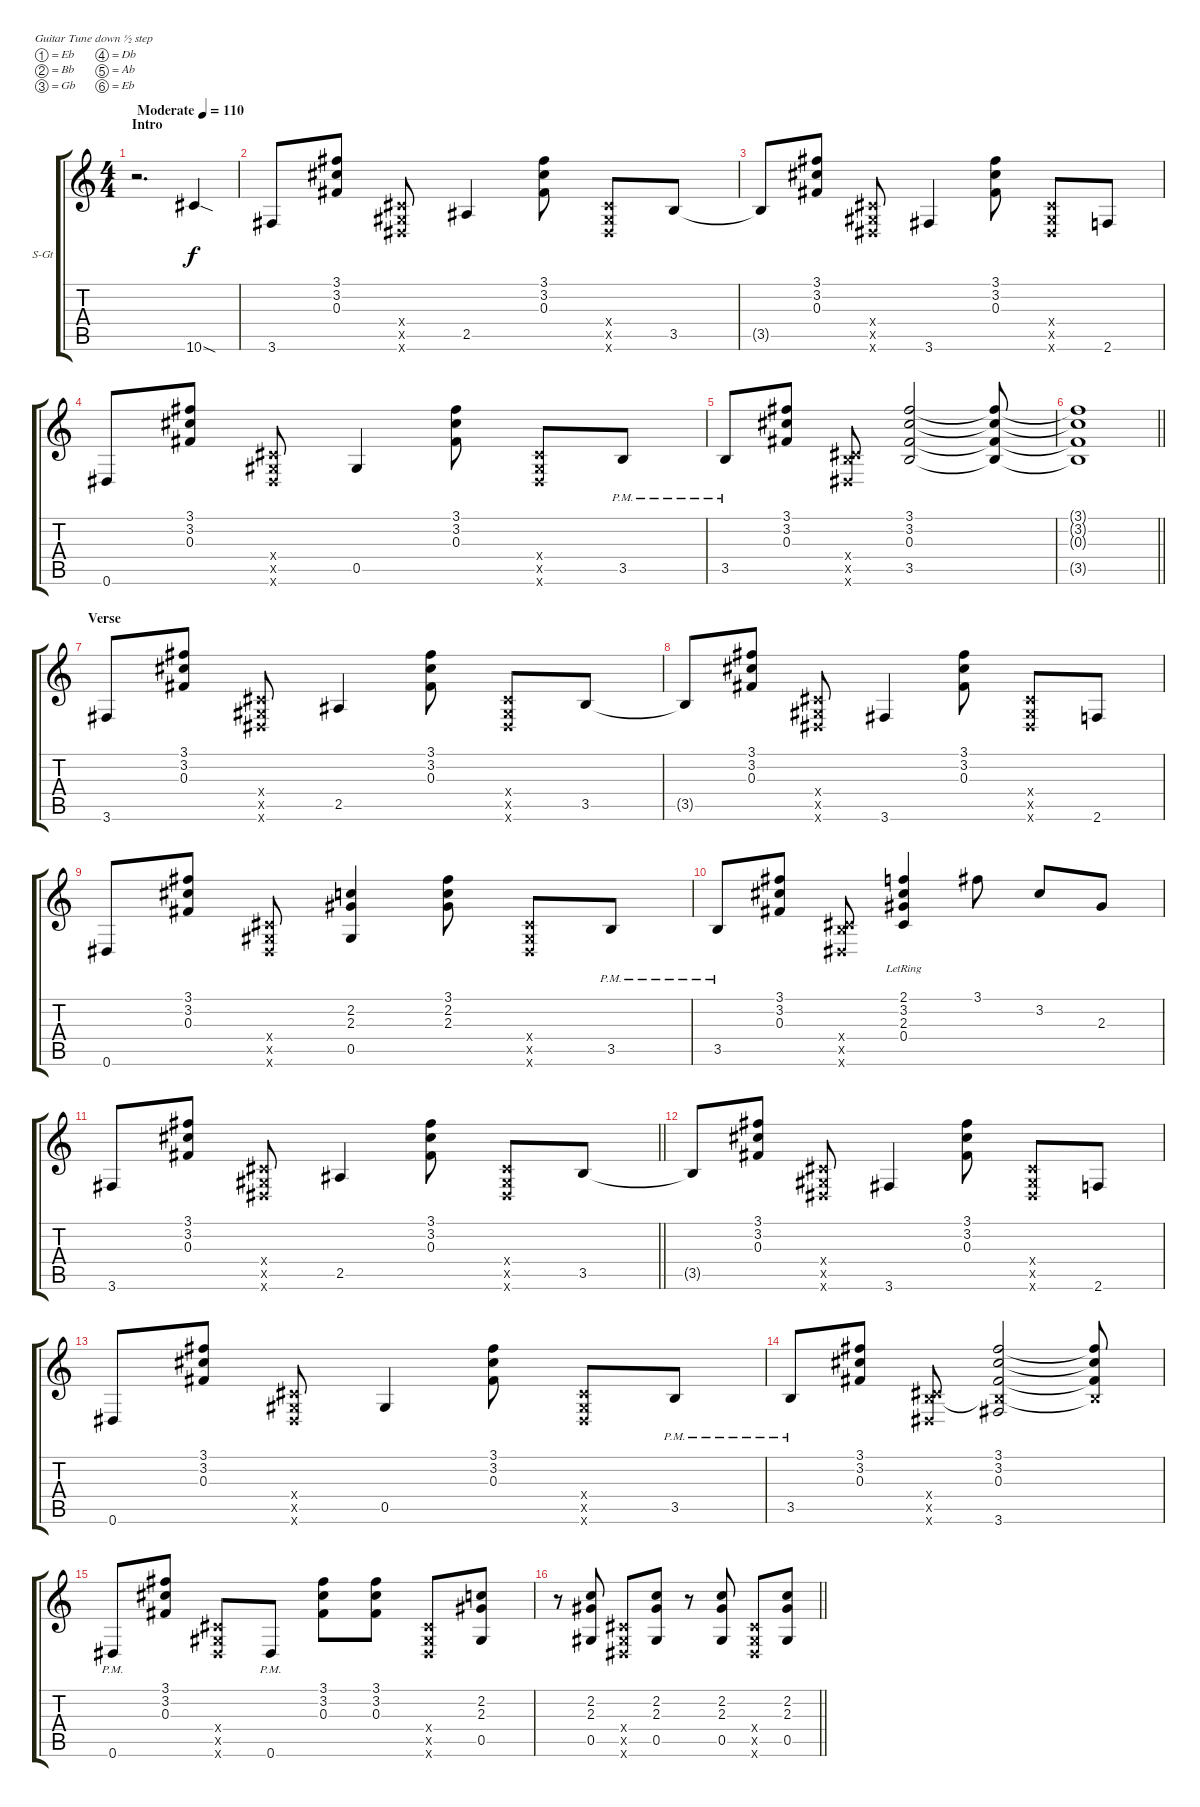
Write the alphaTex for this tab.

\bracketExtendMode groupsimilarinstruments
\firstSystemTrackNameOrientation horizontal
\otherSystemsTrackNameOrientation horizontal
\track ("Rhythm Guitar" "S-Gt") {instrument acousticguitarsteel}
\staff {score tabs}
\tuning (Eb4 Bb3 Gb3 Db3 Ab2 Eb2)
\ts (4 4)
\beaming (8 2 2 2 2)
\section ("" "Intro")
\tempo (110 "Moderate")
\clef g2
\ks c
r.2{d dy f instrument acousticguitarsteel} 10.6{sod}.4 |
3.6.8 (3.1 3.2 0.3).8 (0.4{x} 0.5{x} 0.6{x}).8 2.5.4 (3.1 3.2 0.3).8 (0.4{x} 0.5{x} 0.6{x}).8 3.5.8 |
3.5{t}.8 (3.1 3.2 0.3).8 (0.4{x} 0.5{x} 0.6{x}).8 3.6.4 (3.1 3.2 0.3).8 (0.4{x} 0.5{x} 0.6{x}).8 2.6.8 |
0.6.8 (3.1 3.2 0.3).8 (0.4{x} 0.5{x} 0.6{x}).8 0.5.4 (3.1 3.2 0.3).8 (0.4{x} 0.5{x} 0.6{x}).8 3.5{pm}.8 |
3.5{pm}.8 (3.1 3.2 0.3).8 (0.4{x} 3.5{x} 0.6{x}).8 (3.1 3.2 0.3 3.5).2 (3.1{t} 3.2{t} 0.3{t} 3.5{t}).8 |
\barLineRight lightlight
(3.1{t} 3.2{t} 0.3{t} 3.5{t}).1 |
\section ("" "Verse")
3.6.8 (3.1 3.2 0.3).8 (0.4{x} 0.5{x} 0.6{x}).8 2.5.4 (3.1 3.2 0.3).8 (0.4{x} 0.5{x} 0.6{x}).8 3.5.8 |
3.5{t}.8 (3.1 3.2 0.3).8 (0.4{x} 0.5{x} 0.6{x}).8 3.6.4 (3.1 3.2 0.3).8 (0.4{x} 0.5{x} 0.6{x}).8 2.6.8 |
0.6.8 (3.1 3.2 0.3).8 (0.4{x} 0.5{x} 0.6{x}).8 (2.2 2.3 0.5).4 (3.1 2.2 2.3).8 (0.4{x} 0.5{x} 0.6{x}).8 3.5{pm}.8 |
3.5{pm}.8 (3.1 3.2 0.3).8 (0.4{x} 3.5{x} 0.6{x}).8 (2.1{lr} 3.2{lr} 2.3{lr} 0.4{lr}).4 3.1.8 3.2.8 2.3.8 |
\barLineRight lightlight
3.6.8 (3.1 3.2 0.3).8 (0.4{x} 0.5{x} 0.6{x}).8 2.5.4 (3.1 3.2 0.3).8 (0.4{x} 0.5{x} 0.6{x}).8 3.5.8 |
3.5{t}.8 (3.1 3.2 0.3).8 (0.4{x} 0.5{x} 0.6{x}).8 3.6.4 (3.1 3.2 0.3).8 (0.4{x} 0.5{x} 0.6{x}).8 2.6.8 |
0.6.8 (3.1 3.2 0.3).8 (0.4{x} 0.5{x} 0.6{x}).8 0.5.4 (3.1 3.2 0.3).8 (0.4{x} 0.5{x} 0.6{x}).8 3.5{pm}.8 |
3.5{pm}.8 (3.1 3.2 0.3).8 (0.4{x} 3.5{x} 0.6{x}).8 (3.1 3.2 0.3 3.6 3.5{x t}).2 (3.1{t} 3.2{t} 0.3{t} 3.5{x t}).8 |
0.6{pm}.8 (3.1 3.2 0.3).8 (0.4{x} 0.5{x} 0.6{x}).8 0.6{pm}.8 (3.1 3.2 0.3).8 (3.1 3.2 0.3).8 (0.4{x} 0.5{x} 0.6{x}).8 (2.2 2.3 0.5).8 |
\barLineRight lightlight
r.8 (2.2 2.3 0.5).8 (0.4{x} 0.5{x} 0.6{x}).8 (2.2 2.3 0.5).8 r.8 (2.2 2.3 0.5).8 (0.4{x} 0.5{x} 0.6{x}).8 (2.2 2.3 0.5).8
